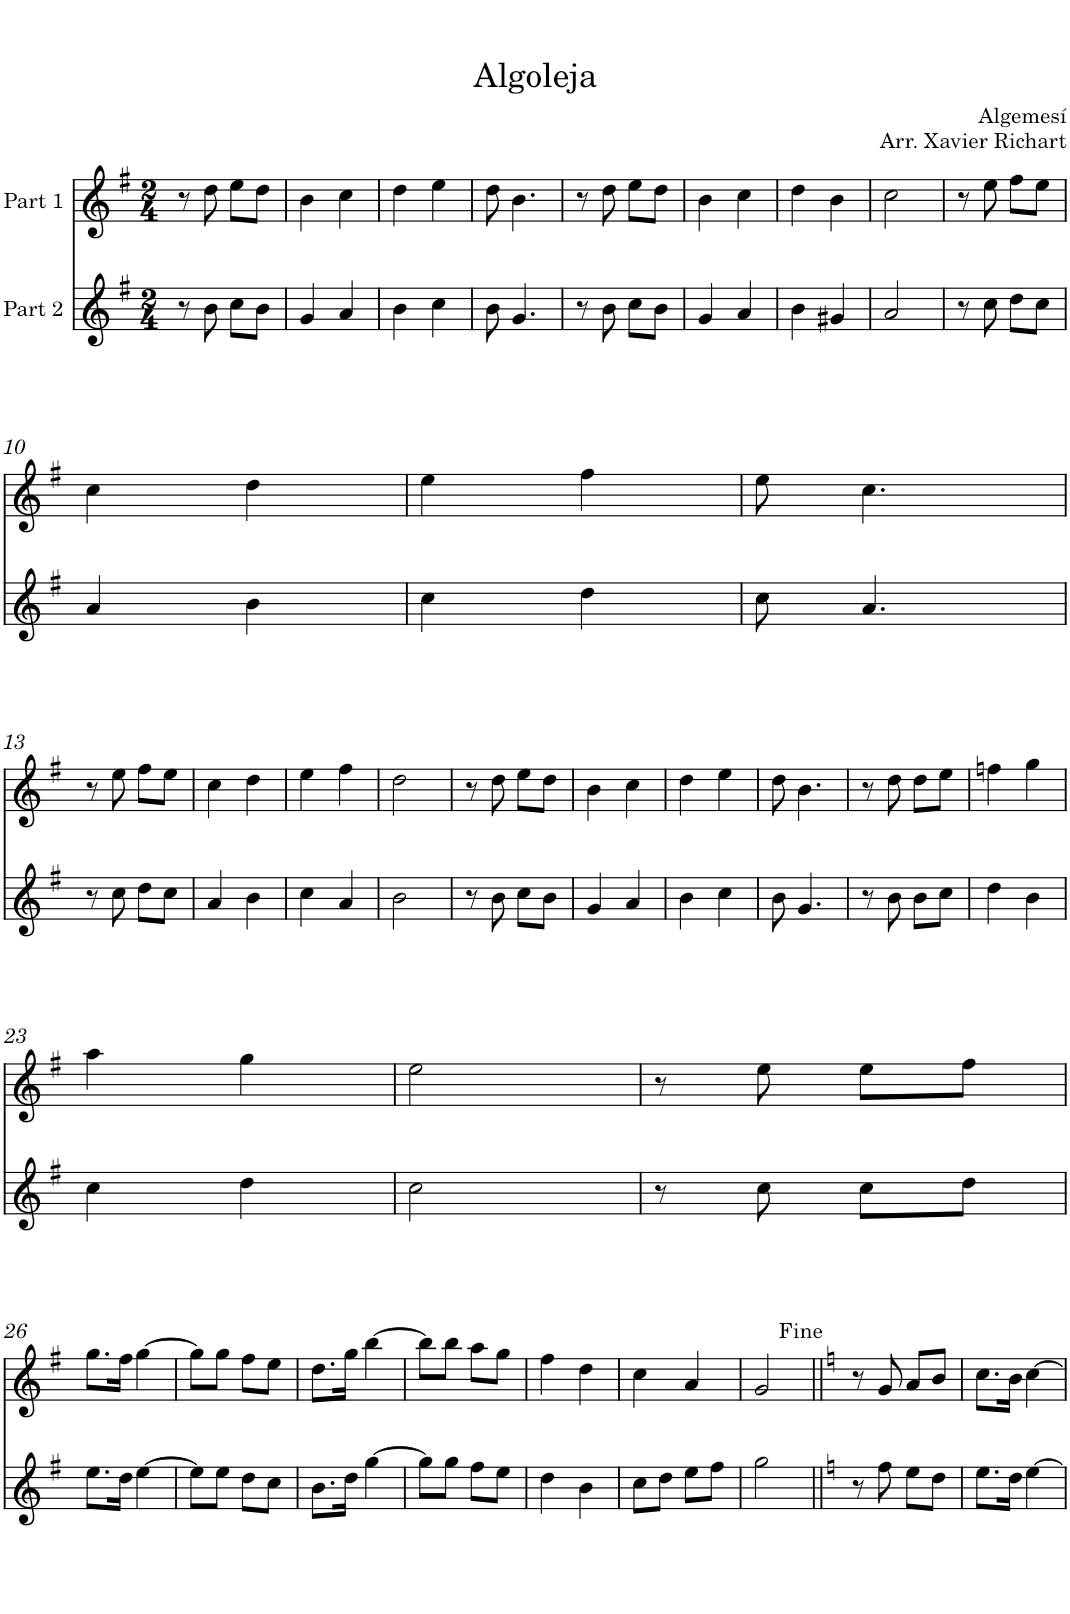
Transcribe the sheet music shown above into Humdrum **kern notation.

**kern	**kern
*part2	*part1
*staff2	*staff1
*I"Part 2	*I"Part 1
*clefG2	*clefG2
*k[f#]	*k[f#]
*M2/4	*M2/4
=1	=1
8r	8r
8b\	8dd\
8cc\L	8ee\L
8b\J	8dd\J
=2	=2
4g/	4b\
4a/	4cc\
=3	=3
4b\	4dd\
4cc\	4ee\
=4	=4
8b\	8dd\
4.g/	4.b\
=5	=5
8r	8r
8b\	8dd\
8cc\L	8ee\L
8b\J	8dd\J
=6	=6
4g/	4b\
4a/	4cc\
=7	=7
4b\	4dd\
4g#X/	4b\
=8	=8
2a/	2cc\
=9	=9
8r	8r
8cc\	8ee\
8dd\L	8ff#\L
8cc\J	8ee\J
!!LO:LB:g=z
=10	=10
4a/	4cc\
4b\	4dd\
=11	=11
4cc\	4ee\
4dd\	4ff#\
=12	=12
8cc\	8ee\
4.a/	4.cc\
!!LO:LB:g=z
=13	=13
8r	8r
8cc\	8ee\
8dd\L	8ff#\L
8cc\J	8ee\J
=14	=14
4a/	4cc\
4b\	4dd\
=15	=15
4cc\	4ee\
4a/	4ff#\
=16	=16
2b\	2dd\
=17	=17
8r	8r
8b\	8dd\
8cc\L	8ee\L
8b\J	8dd\J
=18	=18
4g/	4b\
4a/	4cc\
=19	=19
4b\	4dd\
4cc\	4ee\
=20	=20
8b\	8dd\
4.g/	4.b\
=21	=21
8r	8r
8b\	8dd\
8b\L	8dd\L
8cc\J	8ee\J
=22	=22
4dd\	4ffn\
4b\	4gg\
!!LO:LB:g=z
=23	=23
4cc\	4aa\
4dd\	4gg\
=24	=24
2cc\	2ee\
=25	=25
8r	8r
8cc\	8ee\
8cc\L	8ee\L
8dd\J	8ff#\J
!!LO:LB:g=z
=26	=26
8.ee\L	8.gg\L
16dd\Jk	16ff#\Jk
[4ee\	[4gg\
=27	=27
8ee\L]	8gg\L]
8ee\J	8gg\J
8dd\L	8ff#\L
8cc\J	8ee\J
=28	=28
8.b\L	8.dd\L
16dd\Jk	16gg\Jk
[4gg\	[4bb\
=29	=29
8gg\L]	8bb\L]
8gg\J	8bb\J
8ff#\L	8aa\L
8ee\J	8gg\J
=30	=30
4dd\	4ff#\
4b\	4dd\
=31	=31
8cc\L	4cc\
8dd\J	.
8ee\L	4a/
8ff#\J	.
=32	=32
2gg\	2g/
=33||	=33||
*k[]	*k[]
8r	8r
8ff\	8g/
8ee\L	8a/L
8dd\J	8b/J
=34	=34
8.ee\L	8.cc\L
16dd\Jk	16b\Jk
[4ee\	[4cc\
=	=
*-	*-
